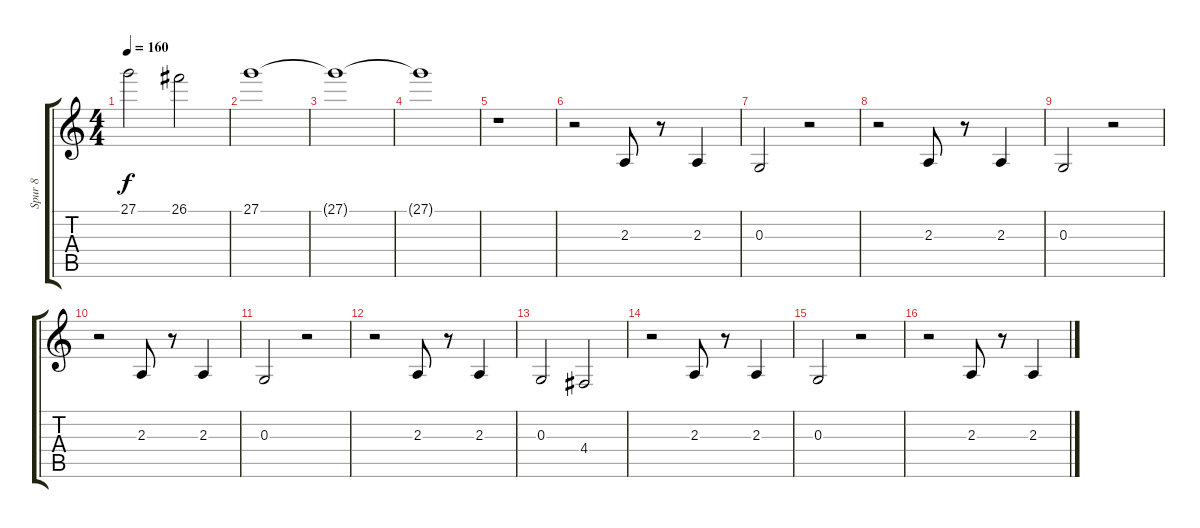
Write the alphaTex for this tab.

\track ("Spur 8" "Spur 8") {instrument stringensemble1}
\staff {score tabs}
\tuning (E4 B3 G3 D3 A2 E2) {hide}
\ts (4 4)
\tempo 160
\clef g2
\ks c
27.1{t}.2{dy f} 26.1.2 |
27.1.1 |
27.1{t}.1 |
27.1{t}.1 |
r.1 |
r.2 2.3.8 r.8 2.3.4 |
0.3.2 r.2 |
r.2 2.3.8 r.8 2.3.4 |
0.3.2 r.2 |
r.2 2.3.8 r.8 2.3.4 |
0.3.2 r.2 |
r.2 2.3.8 r.8 2.3.4 |
0.3.2 4.4.2 |
r.2 2.3.8 r.8 2.3.4 |
0.3.2 r.2 |
r.2 2.3.8 r.8 2.3.4
